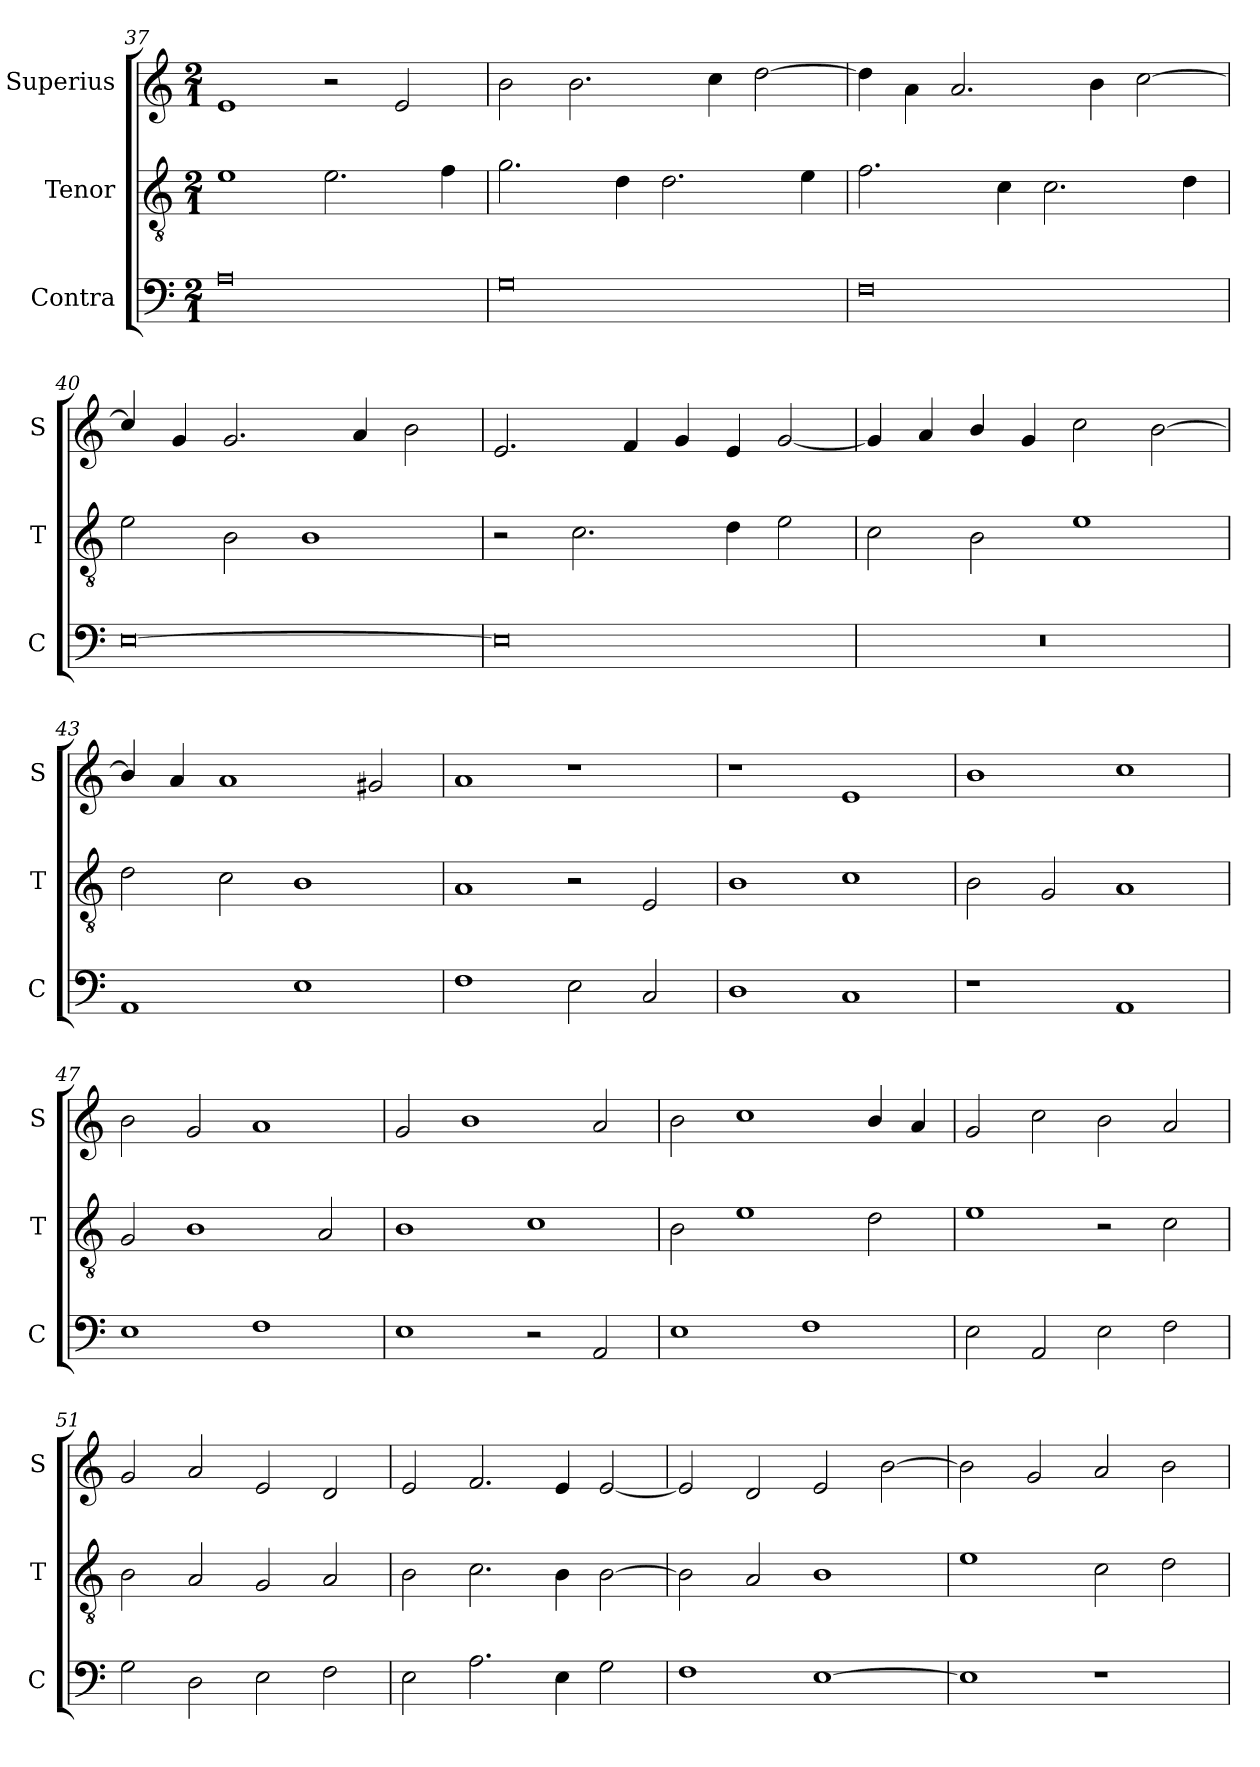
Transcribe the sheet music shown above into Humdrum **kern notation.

**kern	**kern	**kern
*part3	*part2	*part1
*staff3	*staff2	*staff1
*I"Contra	*I"Tenor	*I"Superius
*I'C	*I'T	*I'S
*clefF4	*clefGv2	*clefG2
*k[]	*k[]	*k[]
*M2/1	*M2/1	*M2/1
=37	=37	=37
0A	1e\	1e/
.	2.e\	2r
.	.	2e/
.	4f\	.
=38	=38	=38
0G	2.g\	2b\
.	.	2.b\
.	4d\	.
.	2.d\	.
.	.	4cc\
.	.	[2dd\
.	4e\	.
=39	=39	=39
0F	2.f\	4dd\]
.	.	4a\
.	.	2.a/
.	4c\	.
.	2.c\	.
.	.	4b\
.	.	[2cc\
.	4d\	.
=40	=40	=40
[0E	2e\	4cc/]
.	.	4g/
.	2B\	2.g/
.	1B\	.
.	.	4a/
.	.	2b\
=41	=41	=41
0E]	2r	2.e/
.	2.c\	.
.	.	4f/
.	.	4g/
.	4d\	4e/
.	2e\	[2g/
=42	=42	=42
0r	2c\	4g/]
.	.	4a/
.	2B\	4b/
.	.	4g/
.	1e\	2cc\
.	.	[2b\
=43	=43	=43
1AA/	2d\	4b/]
.	.	4a/
.	2c\	1a/
1E\	1B\	.
.	.	2g#X/
=44	=44	=44
1F\	1A/	1a/
2E\	2r	1r
2C/	2E/	.
=45	=45	=45
1D\	1B\	1r
1C/	1c\	1e/
=46	=46	=46
1r	2B\	1b\
.	2G/	.
1AA/	1A/	1cc\
=47	=47	=47
1E\	2G/	2b\
.	1B\	2g/
1F\	.	1a/
.	2A/	.
=48	=48	=48
1E\	1B\	2g/
.	.	1b\
2r	1c\	.
2AA/	.	2a/
=49	=49	=49
1E\	2B\	2b\
.	1e\	1cc\
1F\	.	.
.	2d\	4b/
.	.	4a/
=50	=50	=50
2E\	1e\	2g/
2AA/	.	2cc\
2E\	2r	2b\
2F\	2c\	2a/
=51	=51	=51
2G\	2B\	2g/
2D\	2A/	2a/
2E\	2G/	2e/
2F\	2A/	2d/
=52	=52	=52
2E\	2B\	2e/
2.A\	2.c\	2.f/
4E\	4B\	4e/
2G\	[2B\	[2e/
=53	=53	=53
1F\	2B\]	2e/]
.	2A/	2d/
[1E\	1B\	2e/
.	.	[2b\
=54	=54	=54
1E\]	1e\	2b\]
.	.	2g/
1r	2c\	2a/
.	2d\	2b\
=	=	=
*-	*-	*-
